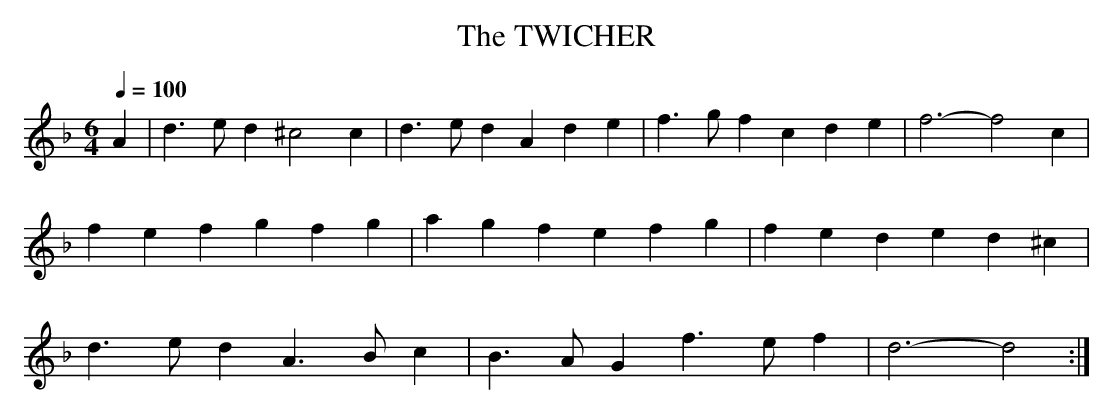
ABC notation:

X:1
T:TWICHER, The
Q:1/4=100
M:6/4
L:1/8
K:Dm
A2|d3e d2^c4c2|d3e d2A2 d2e2|f3g f2c2 d2e2|f6-f4c2|
f2e2 f2g2 f2g2|a2g2 f2e2 f2g2|f2e2 d2e2 d2^c2|
d3e d2A3Bc2|B3A G2 f3ef2|d6-d4 :|
